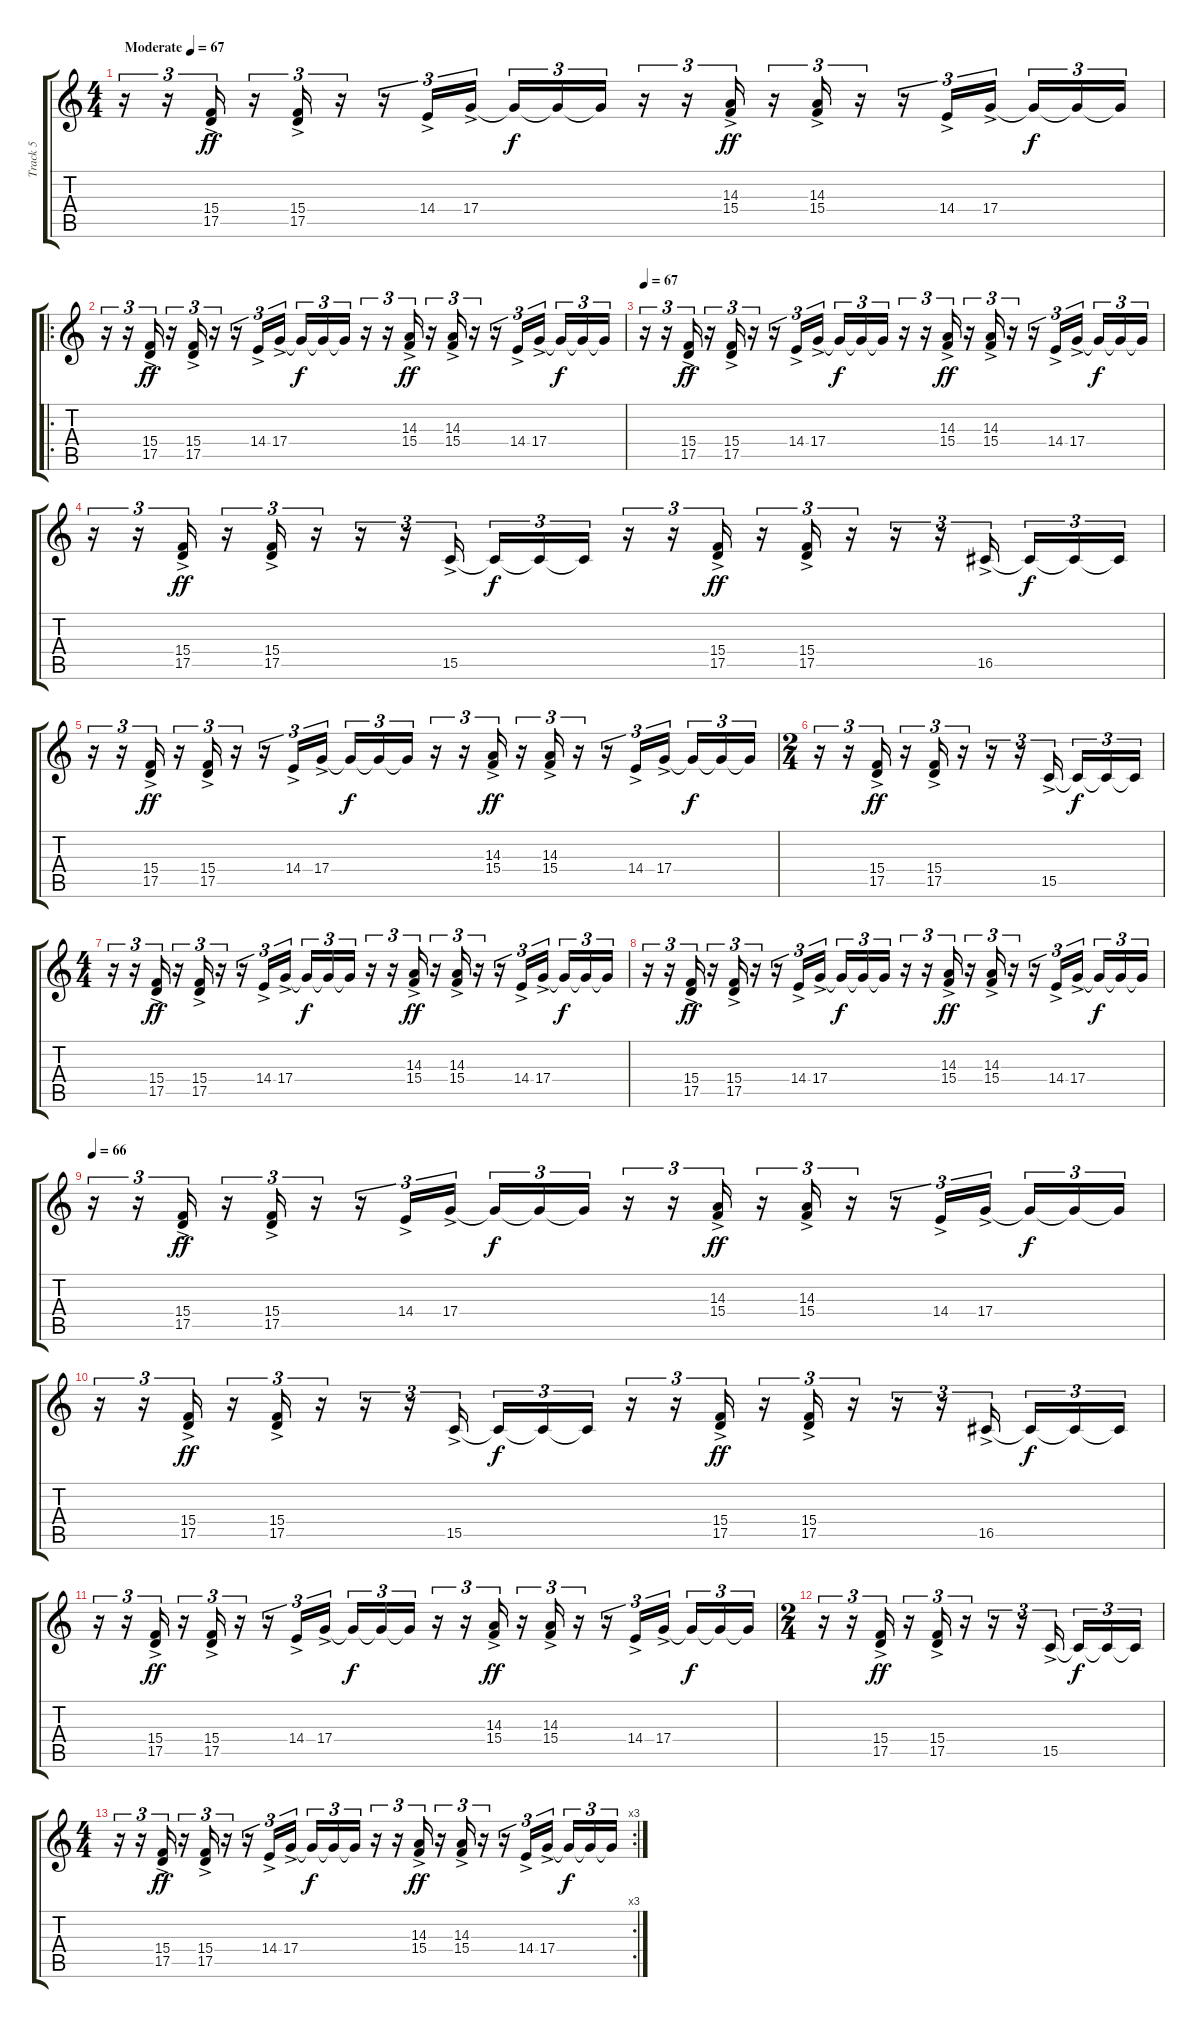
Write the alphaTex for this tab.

\track ("Track 5" "Track 5") {instrument synthstrings1}
\staff {score tabs}
\tuning (E4 B3 G3 D3 A2 E2) {hide}
\ts (4 4)
\tempo (67 "Moderate")
\clef g2
\ks c
r.16{tu (3 2) dy ff instrument synthstrings1} r.16{tu (3 2)} (15.4{ac} 17.5{ac}).16{tu (3 2)} r.16{tu (3 2)} (15.4{ac} 17.5{ac}).16{tu (3 2)} r.16{tu (3 2)} r.16{tu (3 2)} 14.4{ac}.16{tu (3 2)} 17.4{ac}.16{tu (3 2) beam splitsecondary} 17.4{t}.16{tu (3 2) dy f} 17.4{t}.16{tu (3 2)} 17.4{t}.16{tu (3 2)} r.16{tu (3 2)} r.16{tu (3 2)} (14.3{ac} 15.4{ac}).16{tu (3 2) dy ff} r.16{tu (3 2)} (14.3{ac} 15.4{ac}).16{tu (3 2)} r.16{tu (3 2)} r.16{tu (3 2)} 14.4{ac}.16{tu (3 2)} 17.4{ac}.16{tu (3 2) beam splitsecondary} 17.4{t}.16{tu (3 2) dy f} 17.4{t}.16{tu (3 2)} 17.4{t}.16{tu (3 2)} |
\ro
r.16{tu (3 2)} r.16{tu (3 2)} (15.4{ac} 17.5{ac}).16{tu (3 2) dy ff} r.16{tu (3 2)} (15.4{ac} 17.5{ac}).16{tu (3 2)} r.16{tu (3 2)} r.16{tu (3 2)} 14.4{ac}.16{tu (3 2)} 17.4{ac}.16{tu (3 2) beam splitsecondary} 17.4{t}.16{tu (3 2) dy f} 17.4{t}.16{tu (3 2)} 17.4{t}.16{tu (3 2)} r.16{tu (3 2)} r.16{tu (3 2)} (14.3{ac} 15.4{ac}).16{tu (3 2) dy ff} r.16{tu (3 2)} (14.3{ac} 15.4{ac}).16{tu (3 2)} r.16{tu (3 2)} r.16{tu (3 2)} 14.4{ac}.16{tu (3 2)} 17.4{ac}.16{tu (3 2) beam splitsecondary} 17.4{t}.16{tu (3 2) dy f} 17.4{t}.16{tu (3 2)} 17.4{t}.16{tu (3 2)} |
\tempo 67
r.16{tu (3 2)} r.16{tu (3 2)} (15.4{ac} 17.5{ac}).16{tu (3 2) dy ff} r.16{tu (3 2)} (15.4{ac} 17.5{ac}).16{tu (3 2)} r.16{tu (3 2)} r.16{tu (3 2)} 14.4{ac}.16{tu (3 2)} 17.4{ac}.16{tu (3 2) beam splitsecondary} 17.4{t}.16{tu (3 2) dy f} 17.4{t}.16{tu (3 2)} 17.4{t}.16{tu (3 2)} r.16{tu (3 2)} r.16{tu (3 2)} (14.3{ac} 15.4{ac}).16{tu (3 2) dy ff} r.16{tu (3 2)} (14.3{ac} 15.4{ac}).16{tu (3 2)} r.16{tu (3 2)} r.16{tu (3 2)} 14.4{ac}.16{tu (3 2)} 17.4{ac}.16{tu (3 2) beam splitsecondary} 17.4{t}.16{tu (3 2) dy f} 17.4{t}.16{tu (3 2)} 17.4{t}.16{tu (3 2)} |
r.16{tu (3 2)} r.16{tu (3 2)} (15.4{ac} 17.5{ac}).16{tu (3 2) dy ff} r.16{tu (3 2)} (15.4{ac} 17.5{ac}).16{tu (3 2)} r.16{tu (3 2)} r.16{tu (3 2)} r.16{tu (3 2)} 15.5{ac}.16{tu (3 2) beam splitsecondary} 15.5{t}.16{tu (3 2) dy f} 15.5{t}.16{tu (3 2)} 15.5{t}.16{tu (3 2)} r.16{tu (3 2)} r.16{tu (3 2)} (15.4{ac} 17.5).16{tu (3 2) dy ff} r.16{tu (3 2)} (15.4{ac} 17.5).16{tu (3 2)} r.16{tu (3 2)} r.16{tu (3 2)} r.16{tu (3 2)} 16.5{ac}.16{tu (3 2) beam splitsecondary} 16.5{t}.16{tu (3 2) dy f} 16.5{t}.16{tu (3 2)} 16.5{t}.16{tu (3 2)} |
r.16{tu (3 2)} r.16{tu (3 2)} (15.4{ac} 17.5{ac}).16{tu (3 2) dy ff} r.16{tu (3 2)} (15.4{ac} 17.5{ac}).16{tu (3 2)} r.16{tu (3 2)} r.16{tu (3 2)} 14.4{ac}.16{tu (3 2)} 17.4{ac}.16{tu (3 2) beam splitsecondary} 17.4{t}.16{tu (3 2) dy f} 17.4{t}.16{tu (3 2)} 17.4{t}.16{tu (3 2)} r.16{tu (3 2)} r.16{tu (3 2)} (14.3{ac} 15.4{ac}).16{tu (3 2) dy ff} r.16{tu (3 2)} (14.3{ac} 15.4{ac}).16{tu (3 2)} r.16{tu (3 2)} r.16{tu (3 2)} 14.4{ac}.16{tu (3 2)} 17.4{ac}.16{tu (3 2) beam splitsecondary} 17.4{t}.16{tu (3 2) dy f} 17.4{t}.16{tu (3 2)} 17.4{t}.16{tu (3 2)} |
\ts (2 4)
r.16{tu (3 2)} r.16{tu (3 2)} (15.4{ac} 17.5{ac}).16{tu (3 2) dy ff} r.16{tu (3 2)} (15.4{ac} 17.5{ac}).16{tu (3 2)} r.16{tu (3 2)} r.16{tu (3 2)} r.16{tu (3 2)} 15.5{ac}.16{tu (3 2) beam splitsecondary} 15.5{t}.16{tu (3 2) dy f} 15.5{t}.16{tu (3 2)} 15.5{t}.16{tu (3 2)} |
\ts (4 4)
r.16{tu (3 2)} r.16{tu (3 2)} (15.4{ac} 17.5{ac}).16{tu (3 2) dy ff} r.16{tu (3 2)} (15.4{ac} 17.5{ac}).16{tu (3 2)} r.16{tu (3 2)} r.16{tu (3 2)} 14.4{ac}.16{tu (3 2)} 17.4{ac}.16{tu (3 2) beam splitsecondary} 17.4{t}.16{tu (3 2) dy f} 17.4{t}.16{tu (3 2)} 17.4{t}.16{tu (3 2)} r.16{tu (3 2)} r.16{tu (3 2)} (14.3{ac} 15.4{ac}).16{tu (3 2) dy ff} r.16{tu (3 2)} (14.3{ac} 15.4{ac}).16{tu (3 2)} r.16{tu (3 2)} r.16{tu (3 2)} 14.4{ac}.16{tu (3 2)} 17.4{ac}.16{tu (3 2) beam splitsecondary} 17.4{t}.16{tu (3 2) dy f} 17.4{t}.16{tu (3 2)} 17.4{t}.16{tu (3 2)} |
r.16{tu (3 2)} r.16{tu (3 2)} (15.4{ac} 17.5{ac}).16{tu (3 2) dy ff} r.16{tu (3 2)} (15.4{ac} 17.5{ac}).16{tu (3 2)} r.16{tu (3 2)} r.16{tu (3 2)} 14.4{ac}.16{tu (3 2)} 17.4{ac}.16{tu (3 2) beam splitsecondary} 17.4{t}.16{tu (3 2) dy f} 17.4{t}.16{tu (3 2)} 17.4{t}.16{tu (3 2)} r.16{tu (3 2)} r.16{tu (3 2)} (14.3{ac} 15.4{ac}).16{tu (3 2) dy ff} r.16{tu (3 2)} (14.3{ac} 15.4{ac}).16{tu (3 2)} r.16{tu (3 2)} r.16{tu (3 2)} 14.4{ac}.16{tu (3 2)} 17.4{ac}.16{tu (3 2) beam splitsecondary} 17.4{t}.16{tu (3 2) dy f} 17.4{t}.16{tu (3 2)} 17.4{t}.16{tu (3 2)} |
\tempo 66
r.16{tu (3 2)} r.16{tu (3 2)} (15.4{ac} 17.5{ac}).16{tu (3 2) dy ff} r.16{tu (3 2)} (15.4{ac} 17.5{ac}).16{tu (3 2)} r.16{tu (3 2)} r.16{tu (3 2)} 14.4{ac}.16{tu (3 2)} 17.4{ac}.16{tu (3 2) beam splitsecondary} 17.4{t}.16{tu (3 2) dy f} 17.4{t}.16{tu (3 2)} 17.4{t}.16{tu (3 2)} r.16{tu (3 2)} r.16{tu (3 2)} (14.3{ac} 15.4{ac}).16{tu (3 2) dy ff} r.16{tu (3 2)} (14.3{ac} 15.4{ac}).16{tu (3 2)} r.16{tu (3 2)} r.16{tu (3 2)} 14.4{ac}.16{tu (3 2)} 17.4{ac}.16{tu (3 2) beam splitsecondary} 17.4{t}.16{tu (3 2) dy f} 17.4{t}.16{tu (3 2)} 17.4{t}.16{tu (3 2)} |
r.16{tu (3 2)} r.16{tu (3 2)} (15.4{ac} 17.5{ac}).16{tu (3 2) dy ff} r.16{tu (3 2)} (15.4{ac} 17.5{ac}).16{tu (3 2)} r.16{tu (3 2)} r.16{tu (3 2)} r.16{tu (3 2)} 15.5{ac}.16{tu (3 2) beam splitsecondary} 15.5{t}.16{tu (3 2) dy f} 15.5{t}.16{tu (3 2)} 15.5{t}.16{tu (3 2)} r.16{tu (3 2)} r.16{tu (3 2)} (15.4{ac} 17.5).16{tu (3 2) dy ff} r.16{tu (3 2)} (15.4{ac} 17.5).16{tu (3 2)} r.16{tu (3 2)} r.16{tu (3 2)} r.16{tu (3 2)} 16.5{ac}.16{tu (3 2) beam splitsecondary} 16.5{t}.16{tu (3 2) dy f} 16.5{t}.16{tu (3 2)} 16.5{t}.16{tu (3 2)} |
r.16{tu (3 2)} r.16{tu (3 2)} (15.4{ac} 17.5{ac}).16{tu (3 2) dy ff} r.16{tu (3 2)} (15.4{ac} 17.5{ac}).16{tu (3 2)} r.16{tu (3 2)} r.16{tu (3 2)} 14.4{ac}.16{tu (3 2)} 17.4{ac}.16{tu (3 2) beam splitsecondary} 17.4{t}.16{tu (3 2) dy f} 17.4{t}.16{tu (3 2)} 17.4{t}.16{tu (3 2)} r.16{tu (3 2)} r.16{tu (3 2)} (14.3{ac} 15.4{ac}).16{tu (3 2) dy ff} r.16{tu (3 2)} (14.3{ac} 15.4{ac}).16{tu (3 2)} r.16{tu (3 2)} r.16{tu (3 2)} 14.4{ac}.16{tu (3 2)} 17.4{ac}.16{tu (3 2) beam splitsecondary} 17.4{t}.16{tu (3 2) dy f} 17.4{t}.16{tu (3 2)} 17.4{t}.16{tu (3 2)} |
\ts (2 4)
r.16{tu (3 2)} r.16{tu (3 2)} (15.4{ac} 17.5{ac}).16{tu (3 2) dy ff} r.16{tu (3 2)} (15.4{ac} 17.5{ac}).16{tu (3 2)} r.16{tu (3 2)} r.16{tu (3 2)} r.16{tu (3 2)} 15.5{ac}.16{tu (3 2) beam splitsecondary} 15.5{t}.16{tu (3 2) dy f} 15.5{t}.16{tu (3 2)} 15.5{t}.16{tu (3 2)} |
\rc 3
\ts (4 4)
r.16{tu (3 2)} r.16{tu (3 2)} (15.4{ac} 17.5{ac}).16{tu (3 2) dy ff} r.16{tu (3 2)} (15.4{ac} 17.5{ac}).16{tu (3 2)} r.16{tu (3 2)} r.16{tu (3 2)} 14.4{ac}.16{tu (3 2)} 17.4{ac}.16{tu (3 2) beam splitsecondary} 17.4{t}.16{tu (3 2) dy f} 17.4{t}.16{tu (3 2)} 17.4{t}.16{tu (3 2)} r.16{tu (3 2)} r.16{tu (3 2)} (14.3{ac} 15.4{ac}).16{tu (3 2) dy ff} r.16{tu (3 2)} (14.3{ac} 15.4{ac}).16{tu (3 2)} r.16{tu (3 2)} r.16{tu (3 2)} 14.4{ac}.16{tu (3 2)} 17.4{ac}.16{tu (3 2) beam splitsecondary} 17.4{t}.16{tu (3 2) dy f} 17.4{t}.16{tu (3 2)} 17.4{t}.16{tu (3 2)}
